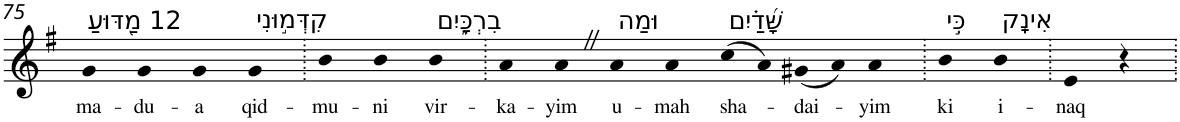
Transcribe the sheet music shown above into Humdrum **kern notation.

**kern	**text
*part1	*part1
*staff1	*staff1
*I"Piano	*
*I'Pno	*
!!LO:PB:g=z
*clefG2	*
*k[f#]	*
*G:	*
=75	=75
!LO:TX:a:t=12 מַ֭דּוּעַ	!
!	!LO:LY:b
4g	ma-
!	!LO:LY:b
4g	-du-
!	!LO:LY:b
4g	-a
!LO:TX:a:t=קִדְּמ֣וּנִי	!
!	!LO:LY:b
4g	qid-
=76.	=76.
!	!LO:LY:b
4b	-mu-
!	!LO:LY:b
4b	-ni
!LO:TX:a:t=בִרְכָּ֑יִם	!
!	!LO:LY:b
4b	vir-
=77.	=77.
!	!LO:LY:b
4a	-ka-
!	!LO:LY:b
4aZ	-yim
!LO:TX:a:t=וּמַה	!
!	!LO:LY:b
4a	u-
!	!LO:LY:b
4a	-mah
!LO:TX:a:t=שָּׁ֝דַ֗יִם	!
!	!LO:LY:b
(8cc	sha-
8a)	.
!	!LO:LY:b
(8g#X	-dai-
8a)	.
!	!LO:LY:b
4a	-yim
=78.	=78.
!LO:TX:a:t=כִּ֣י	!
!	!LO:LY:b
4b	ki
!LO:TX:a:t=אִינָֽק	!
!	!LO:LY:b
4b	i-
=79.	=79.
!	!LO:LY:b
4e	-naq
4r	.
=.	=.
*-	*-
